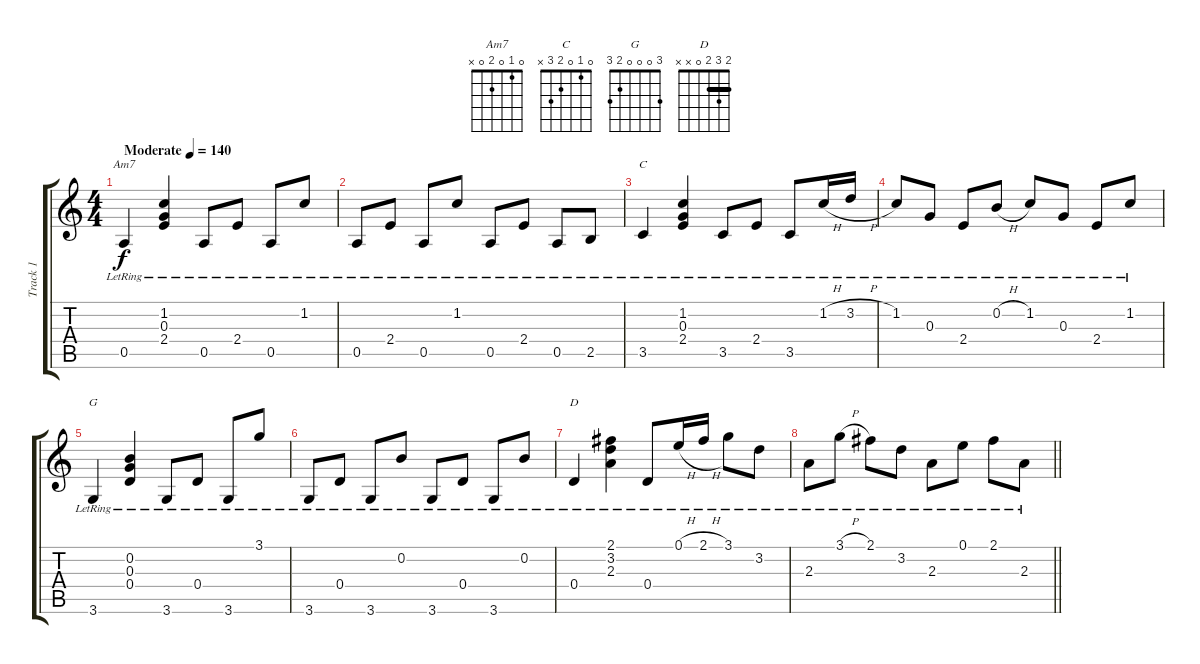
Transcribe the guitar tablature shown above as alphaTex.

\track ("Track 1" "Track 1") {instrument acousticguitarsteel}
\staff {score tabs}
\tuning (E4 B3 G3 D3 A2 E2) {hide}
\chord ("Am7" 0 1 0 2 0 x)
\chord ("C" 0 1 0 2 3 x)
\chord ("G" 3 0 0 0 2 3)
\chord ("D" 2 3 2 0 x x) {barre 2}
\ts (4 4)
\tempo (140 "Moderate")
\clef g2
\ks c
0.5{lr}.4{ch "Am7" dy f instrument acousticguitarsteel} (1.2{lr} 0.3{lr} 2.4{lr}).4 0.5{lr}.8 2.4{lr}.8 0.5{lr}.8 1.2{lr}.8 |
0.5{lr}.8 2.4{lr}.8 0.5{lr}.8 1.2{lr}.8 0.5{lr}.8 2.4{lr}.8 0.5{lr}.8 2.5{lr}.8 |
3.5{lr}.4{ch "C"} (1.2{lr} 0.3{lr} 2.4{lr}).4 3.5{lr}.8 2.4{lr}.8 3.5{lr}.8 1.2{h lr}.16 3.2{h lr}.16 |
1.2{lr}.8 0.3{lr}.8 2.4{lr}.8 0.2{h lr}.8 1.2{lr}.8 0.3{lr}.8 2.4{lr}.8 1.2{lr}.8 |
3.6{lr}.4{ch "G"} (0.2{lr} 0.3{lr} 0.4{lr}).4 3.6{lr}.8 0.4{lr}.8 3.6{lr}.8 3.1{lr}.8 |
3.6{lr}.8 0.4{lr}.8 3.6{lr}.8 0.2{lr}.8 3.6{lr}.8 0.4{lr}.8 3.6{lr}.8 0.2{lr}.8 |
0.4{lr}.4{ch "D"} (2.1{lr} 3.2{lr} 2.3).4 0.4{lr}.8 0.1{h lr}.16 2.1{h lr}.16 3.1{lr}.8 3.2{lr}.8 |
\barLineRight lightlight
2.3{lr}.8 3.1{h lr}.8 2.1{lr}.8 3.2{lr}.8 2.3{lr}.8 0.1{lr}.8 2.1{lr}.8 2.3{lr}.8
